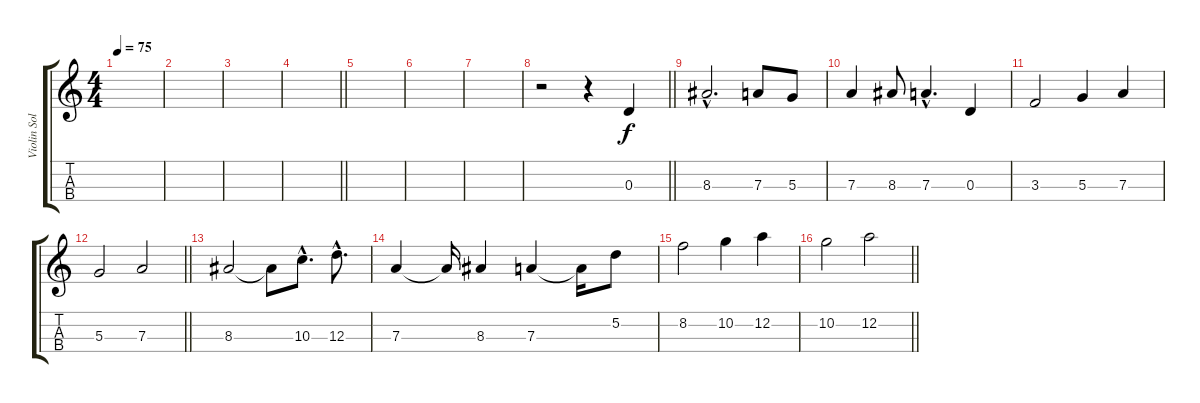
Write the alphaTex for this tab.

\track ("Violin Solo" "Violin Sol") {instrument stringensemble1}
\staff {score tabs}
\tuning (E5 A4 D4 G3) {hide}
\ts (4 4)
\tempo 75
\clef g2
\ks c
|
|
|
\barLineRight lightlight
|
|
|
|
\barLineRight lightlight
r.2 r.4 0.3.4 |
8.3{hac}.2{d} 7.3.8 5.3.8 |
7.3.4 8.3.8 7.3{hac}.4{d} 0.3.4 |
3.3.2 5.3.4 7.3.4 |
\barLineRight lightlight
5.3.2 7.3.2 |
8.3.2 8.3{t}.8 10.3{hac}.8{d} 12.3{hac}.8{d} |
7.3.4 7.3{t}.16 8.3.4 7.3.4 7.3{t}.16 5.2.8 |
8.2.2 10.2.4 12.2.4 |
\barLineRight lightlight
10.2.2 12.2.2
